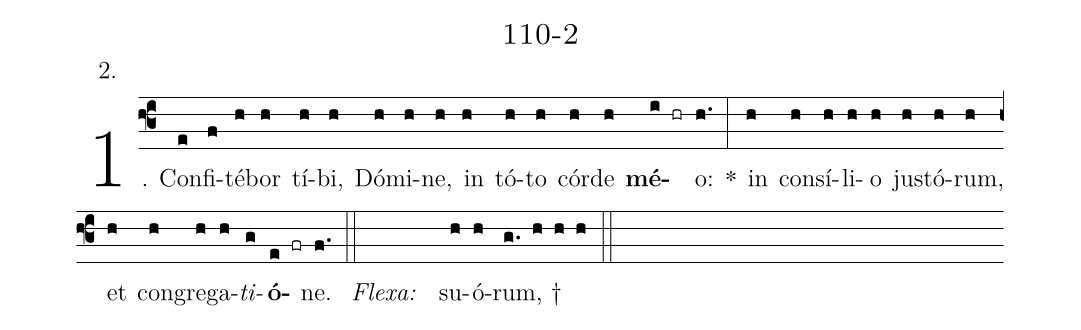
name: 110-2;
annotation: 2.;
%%
(f3)1. Con(e)fi(f)té(h)bor(h) tí(h)bi,(h) Dó(h)mi(h)ne,(h) in(h) tó(h)to(h) cór(h)de(h) <b>mé</b>(i hr)o:(h.) *(:) in(h) con(h)sí(h)li(h)o(h) jus(h)tó(h)rum,(h) et(h) con(h)gre(h)ga(h)<i>ti</i>(g)<b>ó</b>(e fr)ne.(f.) (::)
<eu> <i>Flexa:</i> (////) su(h)ó(h)rum, †</eu>(g. h h h)  (::)
